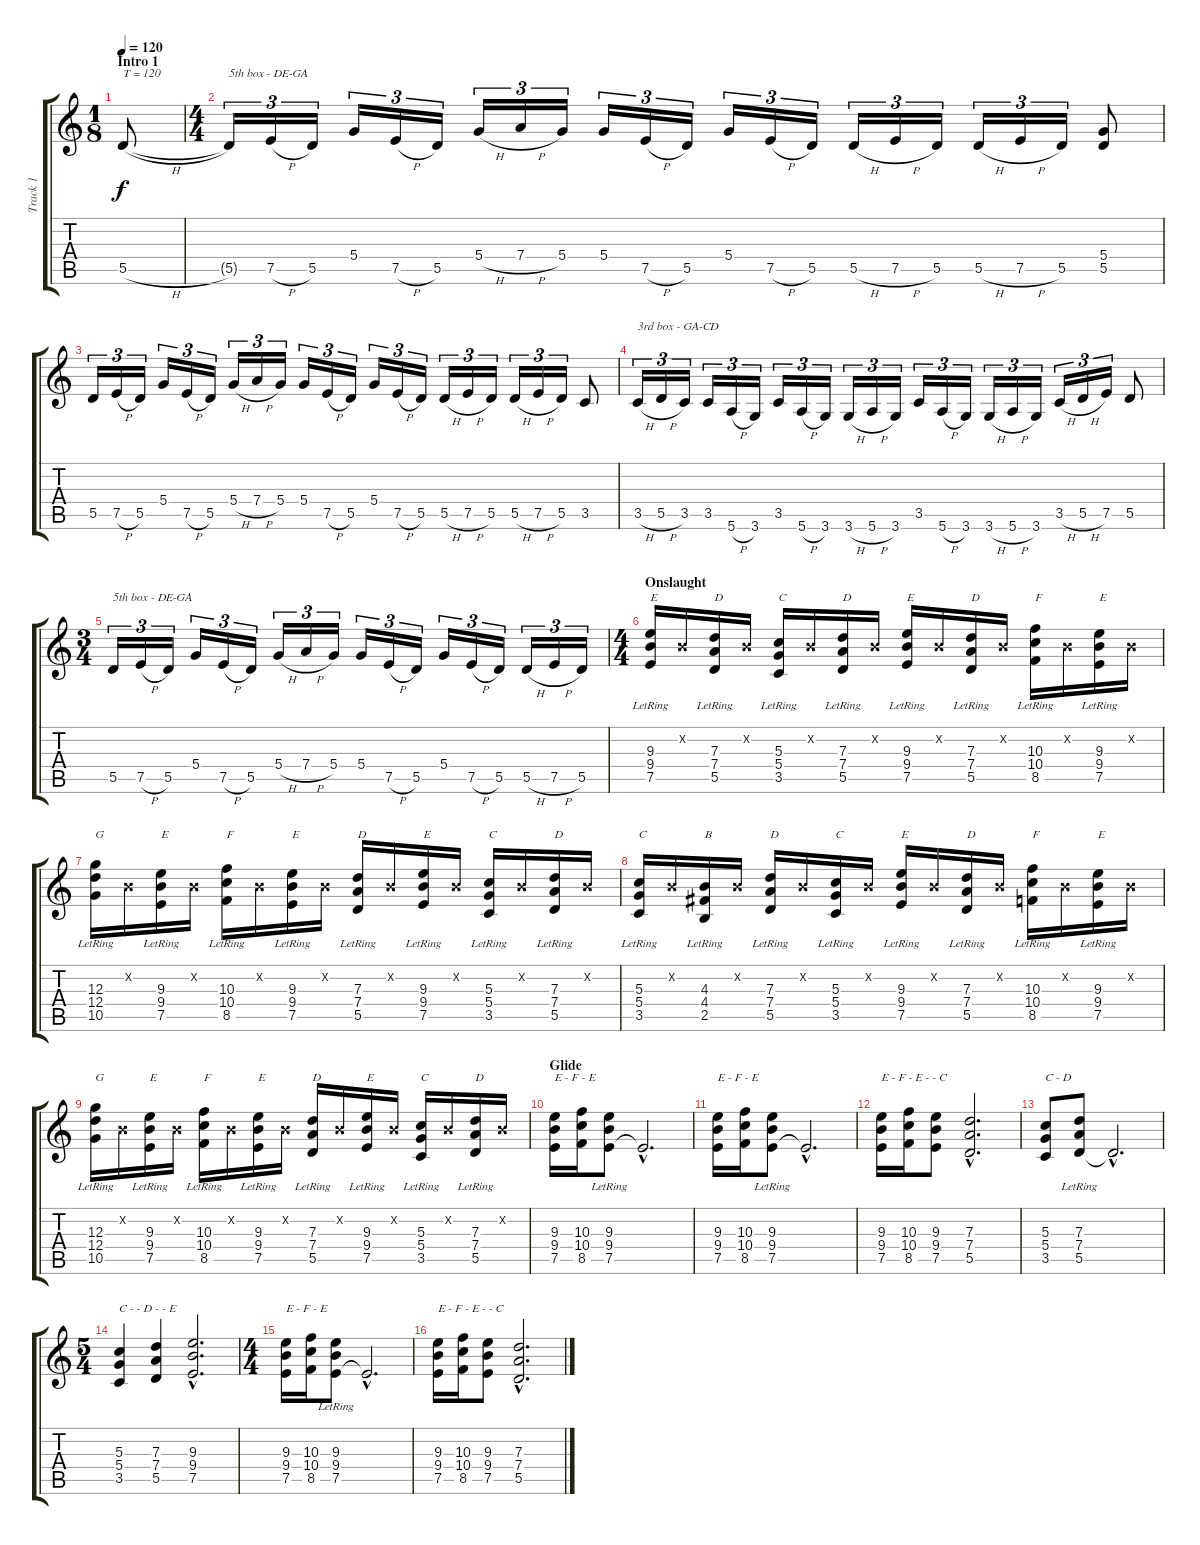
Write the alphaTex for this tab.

\track ("Track 1" "Track 1") {instrument overdrivenguitar}
\staff {score tabs}
\tuning (E4 B3 G3 D3 A2 E2) {hide}
\ts (1 8)
\section ("" "Intro 1")
\tempo 120
\clef g2
\ks c
5.5{h}.8{txt "T = 120" dy f instrument overdrivenguitar} |
\ts (4 4)
5.5{t}.16{tu (3 2) txt "5th box - DE-GA"} 7.5{h}.16{tu (3 2)} 5.5.16{tu (3 2)} 5.4.16{tu (3 2)} 7.5{h}.16{tu (3 2)} 5.5.16{tu (3 2)} 5.4{h}.16{tu (3 2)} 7.4{h}.16{tu (3 2)} 5.4.16{tu (3 2)} 5.4.16{tu (3 2)} 7.5{h}.16{tu (3 2)} 5.5.16{tu (3 2)} 5.4.16{tu (3 2)} 7.5{h}.16{tu (3 2)} 5.5.16{tu (3 2)} 5.5{h}.16{tu (3 2)} 7.5{h}.16{tu (3 2)} 5.5.16{tu (3 2)} 5.5{h}.16{tu (3 2)} 7.5{h}.16{tu (3 2)} 5.5.16{tu (3 2)} (5.4 5.5).8 |
5.5.16{tu (3 2)} 7.5{h}.16{tu (3 2)} 5.5.16{tu (3 2)} 5.4.16{tu (3 2)} 7.5{h}.16{tu (3 2)} 5.5.16{tu (3 2)} 5.4{h}.16{tu (3 2)} 7.4{h}.16{tu (3 2)} 5.4.16{tu (3 2)} 5.4.16{tu (3 2)} 7.5{h}.16{tu (3 2)} 5.5.16{tu (3 2)} 5.4.16{tu (3 2)} 7.5{h}.16{tu (3 2)} 5.5.16{tu (3 2)} 5.5{h}.16{tu (3 2)} 7.5{h}.16{tu (3 2)} 5.5.16{tu (3 2)} 5.5{h}.16{tu (3 2)} 7.5{h}.16{tu (3 2)} 5.5.16{tu (3 2)} 3.5.8 |
3.5{h}.16{tu (3 2) txt "3rd box - GA-CD"} 5.5{h}.16{tu (3 2)} 3.5.16{tu (3 2)} 3.5.16{tu (3 2)} 5.6{h}.16{tu (3 2)} 3.6.16{tu (3 2)} 3.5.16{tu (3 2)} 5.6{h}.16{tu (3 2)} 3.6.16{tu (3 2)} 3.6{h}.16{tu (3 2)} 5.6{h}.16{tu (3 2)} 3.6.16{tu (3 2)} 3.5.16{tu (3 2)} 5.6{h}.16{tu (3 2)} 3.6.16{tu (3 2)} 3.6{h}.16{tu (3 2)} 5.6{h}.16{tu (3 2)} 3.6.16{tu (3 2)} 3.5{h}.16{tu (3 2)} 5.5{h}.16{tu (3 2)} 7.5.16{tu (3 2)} 5.5.8 |
\ts (3 4)
5.5.16{tu (3 2) txt "5th box - DE-GA"} 7.5{h}.16{tu (3 2)} 5.5.16{tu (3 2)} 5.4.16{tu (3 2)} 7.5{h}.16{tu (3 2)} 5.5.16{tu (3 2)} 5.4{h}.16{tu (3 2)} 7.4{h}.16{tu (3 2)} 5.4.16{tu (3 2)} 5.4.16{tu (3 2)} 7.5{h}.16{tu (3 2)} 5.5.16{tu (3 2)} 5.4.16{tu (3 2)} 7.5{h}.16{tu (3 2)} 5.5.16{tu (3 2)} 5.5{h}.16{tu (3 2)} 7.5{h}.16{tu (3 2)} 5.5.16{tu (3 2)} |
\ts (4 4)
\section ("" "Onslaught")
(9.3{lr} 9.4{lr} 7.5{lr}).16{txt "E"} 0.2{x}.16 (7.3{lr} 7.4{lr} 5.5{lr}).16{txt "D"} 0.2{x}.16 (5.3{lr} 5.4{lr} 3.5{lr}).16{txt "C"} 0.2{x}.16 (7.3{lr} 7.4{lr} 5.5{lr}).16{txt "D"} 0.2{x}.16 (9.3{lr} 9.4{lr} 7.5{lr}).16{txt "E"} 0.2{x}.16 (7.3{lr} 7.4{lr} 5.5{lr}).16{txt "D"} 0.2{x}.16 (10.3{lr} 10.4{lr} 8.5{lr}).16{txt "F"} 0.2{x}.16 (9.3{lr} 9.4{lr} 7.5{lr}).16{txt "E"} 0.2{x}.16 |
(12.3{lr} 12.4{lr} 10.5{lr}).16{txt "G"} 0.2{x}.16 (9.3{lr} 9.4{lr} 7.5{lr}).16{txt "E"} 0.2{x}.16 (10.3{lr} 10.4{lr} 8.5{lr}).16{txt "F"} 0.2{x}.16 (9.3{lr} 9.4{lr} 7.5{lr}).16{txt "E"} 0.2{x}.16 (7.3{lr} 7.4{lr} 5.5{lr}).16{txt "D"} 0.2{x}.16 (9.3{lr} 9.4{lr} 7.5{lr}).16{txt "E"} 0.2{x}.16 (5.3{lr} 5.4{lr} 3.5{lr}).16{txt "C"} 0.2{x}.16 (7.3{lr} 7.4{lr} 5.5{lr}).16{txt "D"} 0.2{x}.16 |
(5.3{lr} 5.4{lr} 3.5{lr}).16{txt "C"} 0.2{x}.16 (4.3{lr} 4.4{lr} 2.5{lr}).16{txt "B"} 0.2{x}.16 (7.3{lr} 7.4{lr} 5.5{lr}).16{txt "D"} 0.2{x}.16 (5.3{lr} 5.4{lr} 3.5{lr}).16{txt "C"} 0.2{x}.16 (9.3{lr} 9.4{lr} 7.5{lr}).16{txt "E"} 0.2{x}.16 (7.3{lr} 7.4{lr} 5.5{lr}).16{txt "D"} 0.2{x}.16 (10.3{lr} 10.4{lr} 8.5{lr}).16{txt "F"} 0.2{x}.16 (9.3{lr} 9.4{lr} 7.5{lr}).16{txt "E"} 0.2{x}.16 |
(12.3{lr} 12.4{lr} 10.5{lr}).16{txt "G"} 0.2{x}.16 (9.3{lr} 9.4{lr} 7.5{lr}).16{txt "E"} 0.2{x}.16 (10.3{lr} 10.4{lr} 8.5{lr}).16{txt "F"} 0.2{x}.16 (9.3{lr} 9.4{lr} 7.5{lr}).16{txt "E"} 0.2{x}.16 (7.3{lr} 7.4{lr} 5.5{lr}).16{txt "D"} 0.2{x}.16 (9.3{lr} 9.4{lr} 7.5{lr}).16{txt "E"} 0.2{x}.16 (5.3{lr} 5.4{lr} 3.5{lr}).16{txt "C"} 0.2{x}.16 (7.3{lr} 7.4{lr} 5.5{lr}).16{txt "D"} 0.2{x}.16 |
\section ("" "Glide")
(9.3 9.4 7.5).16{txt "E - F - E"} (10.3 10.4 8.5).16 (9.3{lr} 9.4{lr} 7.5).8 7.5{hac t}.2{d} |
(9.3 9.4 7.5).16{txt "E - F - E"} (10.3 10.4 8.5).16 (9.3{lr} 9.4{lr} 7.5).8 7.5{hac t}.2{d} |
(9.3 9.4 7.5).16{txt "E - F - E - - C"} (10.3 10.4 8.5).16 (9.3 9.4 7.5).8 (7.3{hac} 7.4{hac} 5.5{hac}).2{d} |
(5.3 5.4 3.5).8{txt "C - D"} (7.3{lr} 7.4{lr} 5.5).8 5.5{hac t}.2{d} |
\ts (5 4)
(5.3 5.4 3.5).4{txt "C - - D - - E"} (7.3 7.4 5.5).4 (9.3{hac} 9.4{hac} 7.5{hac}).2{d} |
\ts (4 4)
(9.3 9.4 7.5).16{txt "E - F - E"} (10.3 10.4 8.5).16 (9.3{lr} 9.4{lr} 7.5).8 7.5{hac t}.2{d} |
(9.3 9.4 7.5).16{txt "E - F - E - - C"} (10.3 10.4 8.5).16 (9.3 9.4 7.5).8 (7.3{hac} 7.4{hac} 5.5{hac}).2{d}
